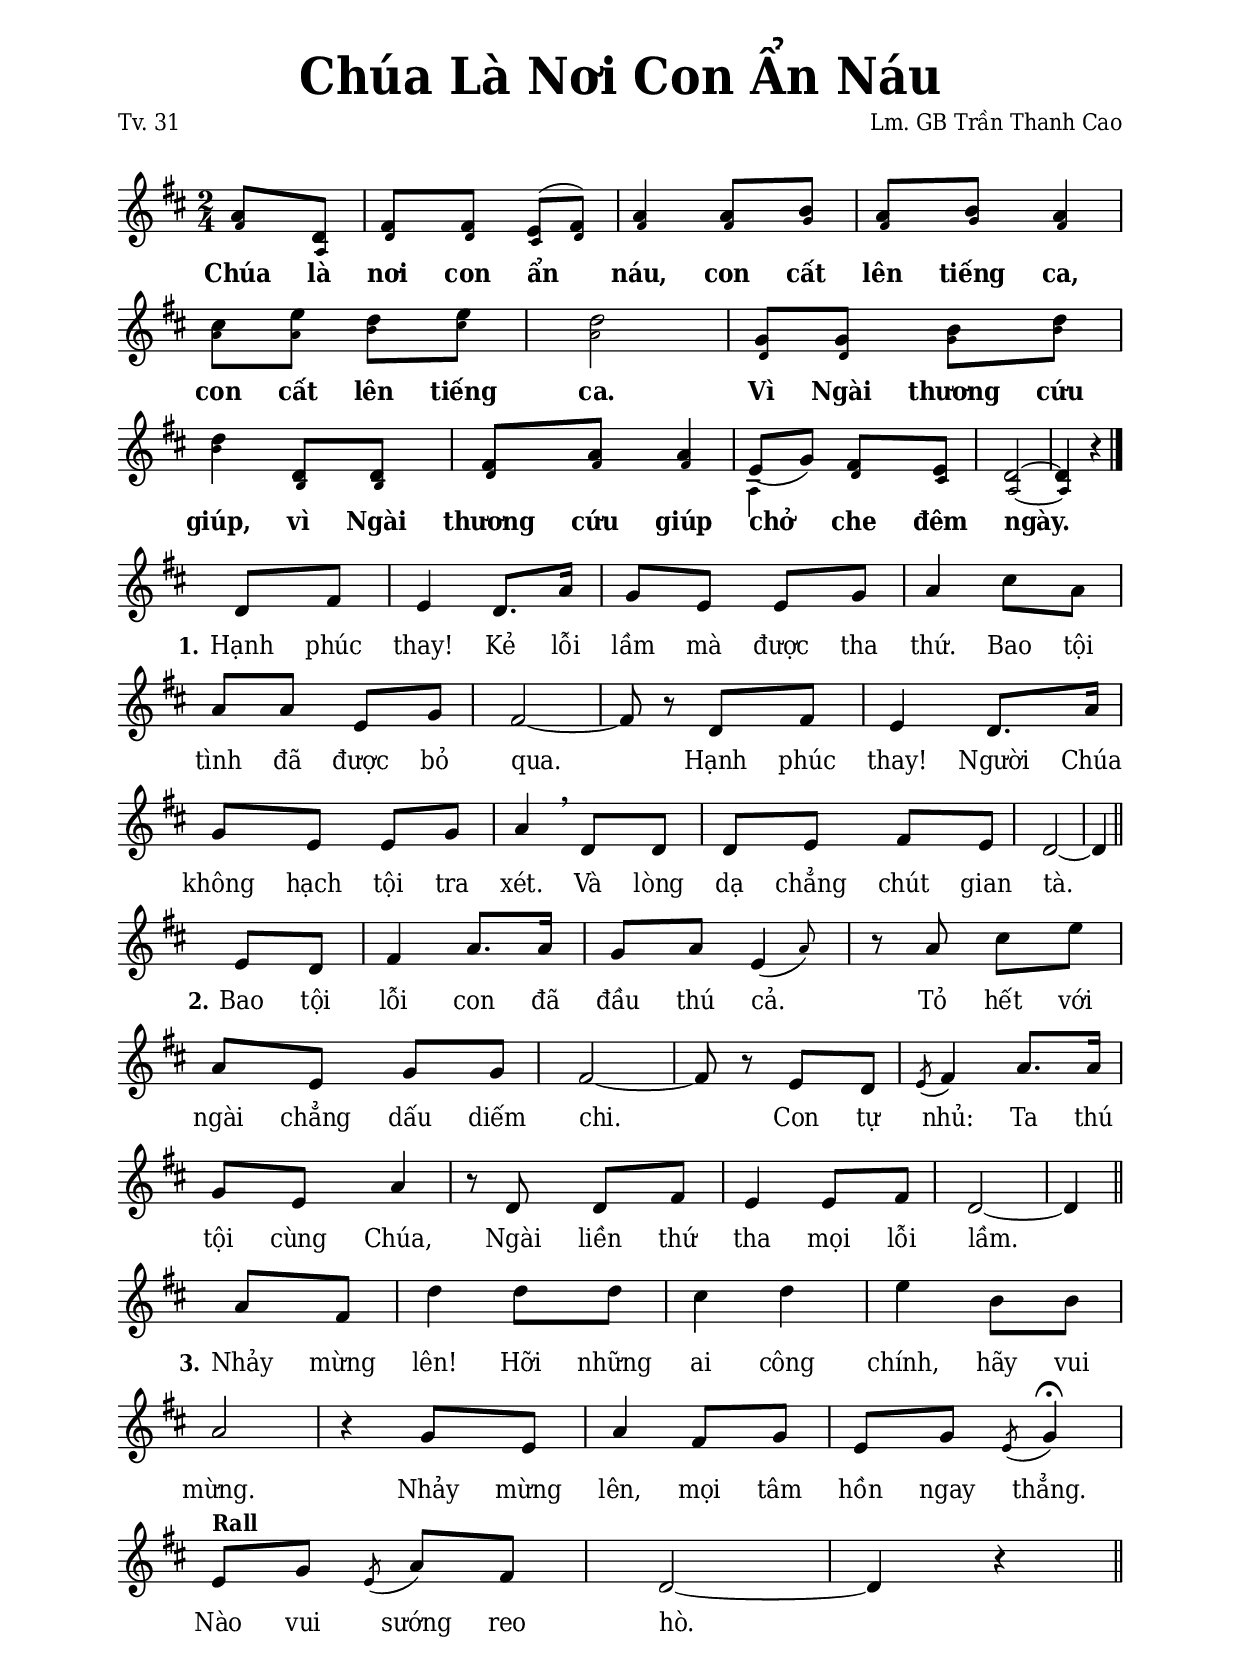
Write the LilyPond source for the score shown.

% Cài đặt chung
\version "2.22.1"
\include "english.ly"

\header {
  title = \markup { \fontsize #3 "Chúa Là Nơi Con Ẩn Náu" }
  poet = "Tv. 31"
  composer = "Lm. GB Trần Thanh Cao"
  arranger = " "
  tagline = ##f
}

% Nhạc điệp khúc
nhacDiepKhucSop = \relative c'' {
  \partial 4 a8 d, |
  fs fs e (fs) |
  a4 a8 b |
  a b a4 |
  cs8 e d e |
  d2 |
  g,8 g b d |
  d4 d,8 d |
  fs a a4 |
  e8 _(g) fs e |
  d2 ~ |
  d4 r \bar "|."
}

nhacDiepKhucBas = \relative c' {
  \partial 4 fs8 a, |
  d d cs ^(d) |
  fs4 fs8 g |
  fs g fs4 |
  a8 a b cs |
  a2 |
  d,8 d g b |
  b4 b,8 b |
  d fs fs4 |
  a, d8 cs |
  a2 ~ |
  a4 r
}

% Nhạc phiên khúc
nhacPhienKhucMot = \relative c' {
  \partial 4 d8 fs |
  e4 d8. a'16 |
  g8 e e g |
  a4 cs8 a |
  a a e g |
  fs2 ~ |
  fs8 r d fs |
  e4 d8. a'16 |
  g8 e e g |
  a4 \breathe d,8 d |
  d e fs e |
  d2 ~ |
  d4 \bar "||"
}

nhacPhienKhucHai = \relative c' {
  \partial 4 e8 d |
  fs4 a8. a16 |
  g8 a \afterGrace e4 (a8) |
  r8 a cs e |
  a, e g g |
  fs2 ~ |
  fs8 r e d |
  \acciaccatura e8 fs4 a8. a16 |
  g8 e a4 |
  r8 d, d fs |
  e4 e8 fs |
  d2 ~ |
  d4 \bar "||"
}

nhacPhienKhucBa = \relative c'' {
  \partial 4 a8 fs |
  d'4 d8 d |
  cs4 d |
  e b8 b |
  a2 |
  r4 g8 e |
  a4 fs8 g |
  e g \acciaccatura e8 g4 \fermata |
  \tempo "Rall" e8 g \acciaccatura e8 a fs |
  d2 ~ |
  d4 r \bar "||"
}

% Lời điệp khúc
loiDiepKhuc = \lyricmode {
  \override LyricText.extra-offset = #'(0 . 0.5)
  Chúa là nơi con ẩn náu, con cất lên tiếng ca,
  \override LyricText.extra-offset = #'(0 . -0.5)
  con cất lên tiếng ca.
  Vì Ngài thương cứu
  \override LyricText.extra-offset = #'(0 . 0.8)
  giúp,
  vì Ngài thương cứu giúp chở che đêm ngày.
}

% Lời phiên khúc
loiPhienKhucMot = \lyricmode {
  \set stanza = #"1."
  Hạnh phúc thay! Kẻ lỗi lầm mà được tha thứ.
  Bao tội tình đã được bỏ qua.
  Hạnh phúc thay! Người Chúa không hạch tội tra xét.
  Và lòng dạ chẳng chút gian tà.
}

loiPhienKhucHai = \lyricmode {
  \set stanza = #"2."
  Bao tội lỗi con đã đầu thú cả.
  Tỏ hết với ngài chẳng dấu diếm chi.
  Con tự nhủ: Ta thú tội cùng Chúa,
  Ngài liền thứ tha mọi lỗi lầm.
}

loiPhienKhucBa = \lyricmode {
  \set stanza = #"3."
  Nhảy mừng lên! Hỡi những ai công chính,
  hãy vui mừng.
  Nhảy mừng lên, mọi tâm hồn ngay thẳng.
  Nào vui sướng reo hò.
}


% Dàn trang
\paper {
  #(set-paper-size "a4")
  top-margin = 10\mm
  bottom-margin = 10\mm
  left-margin = 20\mm
  right-margin = 20\mm
  indent = #0
  #(define fonts
    (make-pango-font-tree
      "Deja Vu Serif Condensed"
      "Deja Vu Serif Condensed"
      "Deja Vu Serif Condensed"
      (/ 20 20)))
  page-count = #1
  system-system-spacing = #'((basic-distance . 11.5)
                             (minimum-distance . 11.5)
                             (padding . 1))
  score-system-spacing = #'((basic-distance . 11.5)
                             (minimum-distance . 11.5)
                             (padding . 1))
}

% Thiết lập tông và nhịp
TongNhip = { \key d \major \time 2/4 }

% Đổi kích thước nốt cho bè phụ
notBePhu =
#(define-music-function (font-size music) (number? ly:music?)
   (for-some-music
     (lambda (m)
       (if (music-is-of-type? m 'rhythmic-event)
           (begin
             (set! (ly:music-property m 'tweaks)
                   (cons `(font-size . ,font-size)
                         (ly:music-property m 'tweaks)))
             #t)
           #f))
     music)
   music)

\score {
  \new ChoirStaff <<
    \new Staff = diepKhuc \with {
        \consists "Merge_rests_engraver"
        %\magnifyStaff #(magstep +1)
        printPartCombineTexts = ##f
      }
      <<
      \new Voice \TongNhip \partCombine 
        \nhacDiepKhucSop
        \notBePhu -3 { \nhacDiepKhucBas }
      \new NullVoice = nhacThamChieu \nhacDiepKhucSop
      \new Lyrics \with {
          \override VerticalAxisGroup.
            nonstaff-relatedstaff-spacing.padding = #1
          \override VerticalAxisGroup.
            nonstaff-unrelatedstaff-spacing.padding = #1
        }
        \lyricsto nhacThamChieu \loiDiepKhuc
      >>
  >>
  \layout {
    \override Lyrics.LyricText.font-series = #'bold
    %\override Lyrics.LyricText.font-size = #+2
    \override Lyrics.LyricSpace.minimum-distance = #3.5
    \override Score.BarNumber.break-visibility = ##(#f #f #f)
    \override Score.SpacingSpanner.uniform-stretching = ##t
  }
}

\score {
  \new ChoirStaff <<
    \new Staff = phienKhuc \with {
        %\magnifyStaff #(magstep +1)
      }
      <<
      \new Voice = beSop {
        \key d \major \time 2/4 \nhacPhienKhucMot
      }
    >>
    \new Lyrics \with {
          \override VerticalAxisGroup.
            nonstaff-relatedstaff-spacing.padding = #1.5
          \override VerticalAxisGroup.
            nonstaff-unrelatedstaff-spacing.padding = #1
        }
        \lyricsto beSop \loiPhienKhucMot
  >>
  \layout {
    \override Staff.TimeSignature.transparent = ##t
    %\override Lyrics.LyricText.font-size = #+2
    \override Lyrics.LyricSpace.minimum-distance = #3
    \override Score.BarNumber.break-visibility = ##(#f #f #f)
    \override Score.SpacingSpanner.uniform-stretching = ##t
  }
}

\score {
  \new ChoirStaff <<
    \new Staff = phienKhuc \with {
        %\magnifyStaff #(magstep +1)
      }
      <<
      \new Voice = beSop {
        \key d \major \time 2/4 \nhacPhienKhucHai
      }
    >>
    \new Lyrics \with {
          \override VerticalAxisGroup.
            nonstaff-relatedstaff-spacing.padding = #1
          \override VerticalAxisGroup.
            nonstaff-unrelatedstaff-spacing.padding = #1
        }
        \lyricsto beSop \loiPhienKhucHai
  >>
  \layout {
    \override Staff.TimeSignature.transparent = ##t
    %\override Lyrics.LyricText.font-size = #+2
    \override Lyrics.LyricSpace.minimum-distance = #3.5
    \override Score.BarNumber.break-visibility = ##(#f #f #f)
    \override Score.SpacingSpanner.uniform-stretching = ##t
  }
}

\score {
  \new ChoirStaff <<
    \new Staff = phienKhuc \with {
        %\magnifyStaff #(magstep +1)
      }
      <<
      \new Voice = beSop {
        \key d \major \time 2/4 \nhacPhienKhucBa
      }
    >>
    \new Lyrics \with {
          \override VerticalAxisGroup.
            nonstaff-relatedstaff-spacing.padding = #1.5
          \override VerticalAxisGroup.
            nonstaff-unrelatedstaff-spacing.padding = #1
        }
        \lyricsto beSop \loiPhienKhucBa
  >>
  \layout {
    \override Staff.TimeSignature.transparent = ##t
    %\override Lyrics.LyricText.font-size = #+2
    \override Lyrics.LyricSpace.minimum-distance = #3.5
    \override Score.BarNumber.break-visibility = ##(#f #f #f)
    \override Score.SpacingSpanner.uniform-stretching = ##t
  }
}
